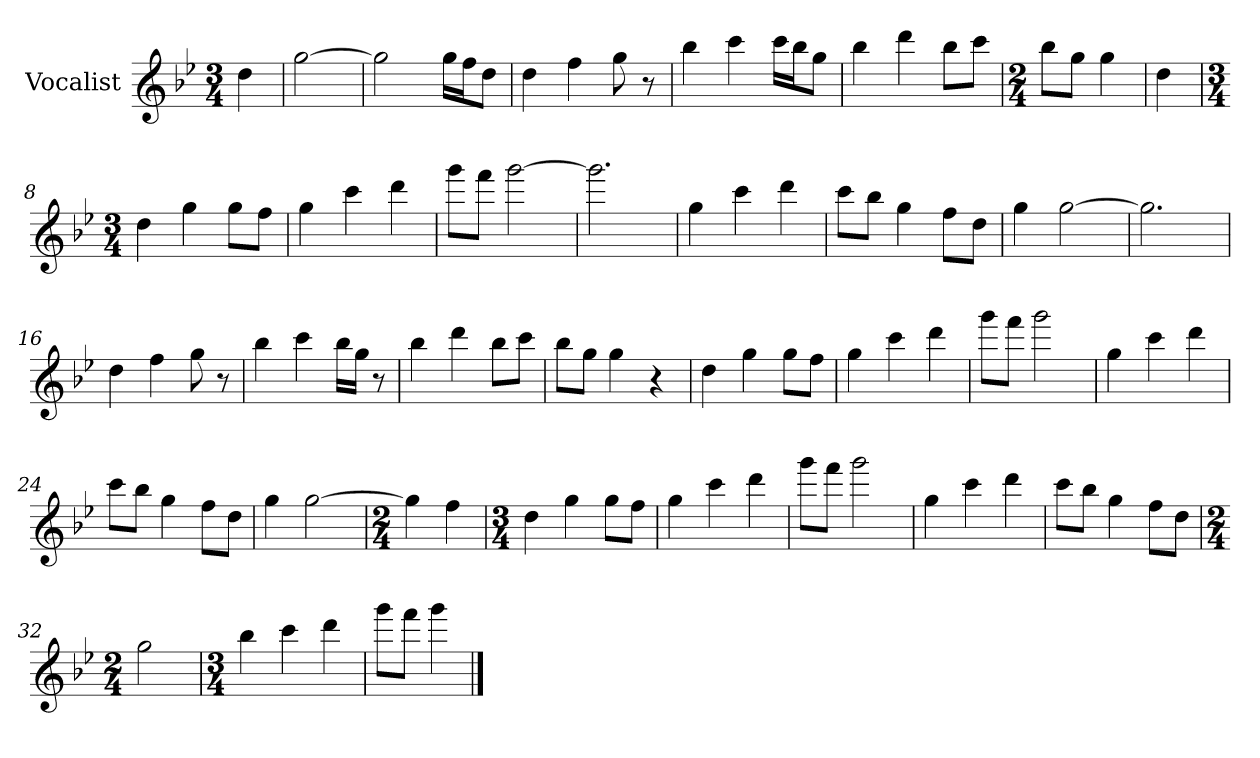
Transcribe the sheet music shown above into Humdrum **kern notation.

**kern
*part1
*staff1
*I"Vocalist
*k[b-e-]
*B-:
*M3/4
=
4dd
=1
[2gg
=2
2gg]
16ggLL
16ffJ
8ddJ
=3
4dd
4ff
8gg
8r
=4
4bb-
4ccc
16cccLL
16bb-J
8ggJ
=5
4bb-
4ddd
8bb-L
8cccJ
=6
*M2/4
8bb-L
8ggJ
4gg
=7
4dd
=8
*M3/4
4dd
4gg
8ggL
8ffJ
=9
4gg
4ccc
4ddd
=10
8gggL
8fffJ
[2ggg
=11
2.ggg]
=12
4gg
4ccc
4ddd
=13
8cccL
8bb-J
4gg
8ffL
8ddJ
=14
4gg
[2gg
=15
2.gg]
=16
4dd
4ff
8gg
8r
=17
4bb-
4ccc
16bb-LL
16ggJJ
8r
=18
4bb-
4ddd
8bb-L
8cccJ
=19
8bb-L
8ggJ
4gg
4r
=20
4dd
4gg
8ggL
8ffJ
=21
4gg
4ccc
4ddd
=22
8gggL
8fffJ
2ggg
=23
4gg
4ccc
4ddd
=24
8cccL
8bb-J
4gg
8ffL
8ddJ
=25
4gg
[2gg
=26
*M2/4
4gg]
4ff
=27
*M3/4
4dd
4gg
8ggL
8ffJ
=28
4gg
4ccc
4ddd
=29
8gggL
8fffJ
2ggg
=30
4gg
4ccc
4ddd
=31
8cccL
8bb-J
4gg
8ffL
8ddJ
=32
*M2/4
2gg
=33
*M3/4
4bb-
4ccc
4ddd
=34
8gggL
8fffJ
4ggg
==
*-
